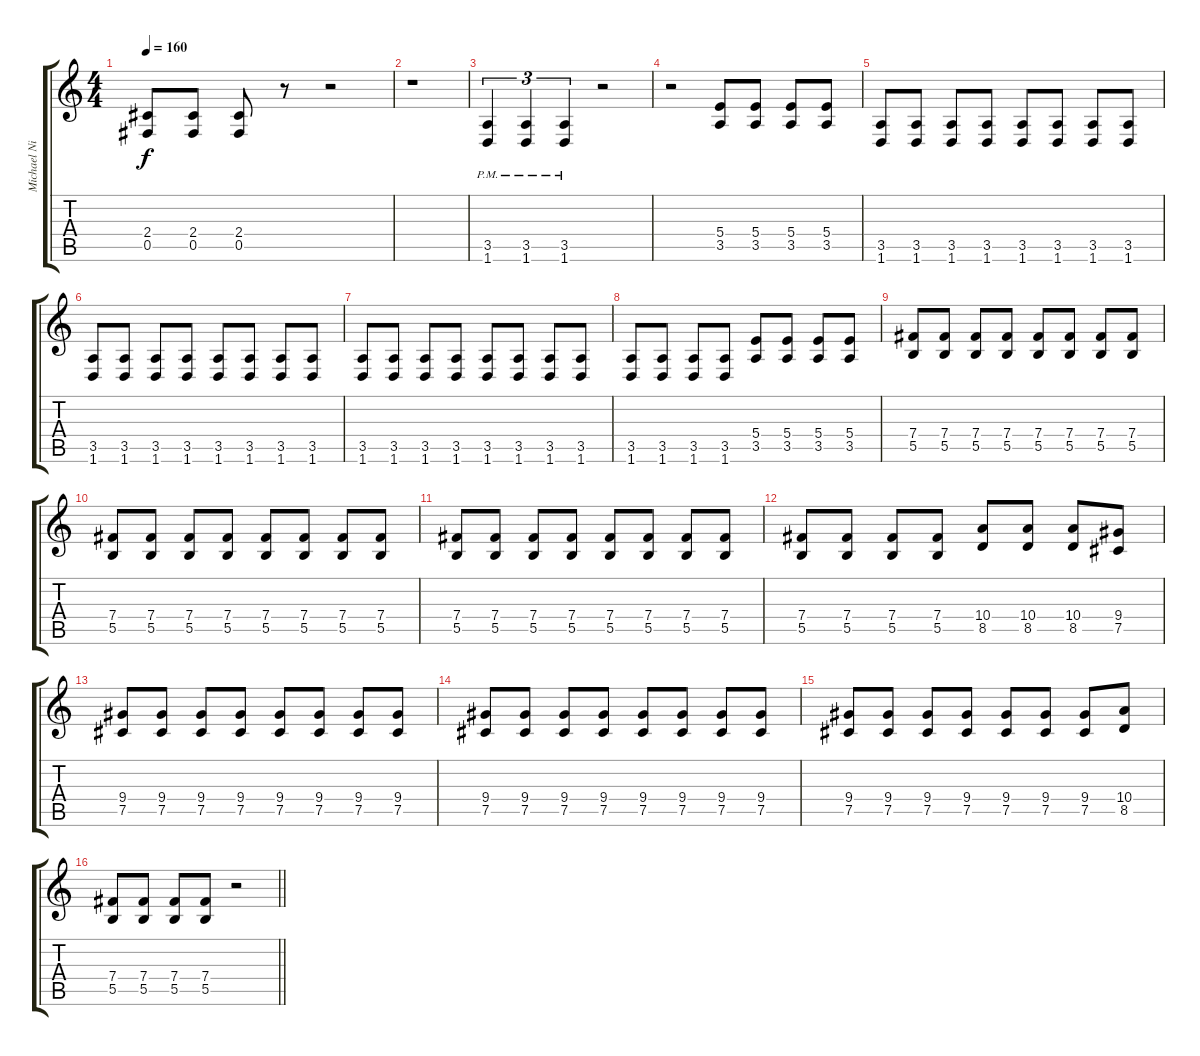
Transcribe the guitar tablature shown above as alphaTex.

\track ("Michael Niklasson" "Michael Ni") {instrument overdrivenguitar}
\staff {score tabs}
\tuning (Db4 Ab3 E3 B2 Gb2 Db2) {hide}
\ts (4 4)
\tempo 160
\clef g2
\ks c
(2.4 0.5).8{dy f instrument overdrivenguitar} (2.4 0.5).8 (2.4 0.5).8 r.8 r.2 |
r.1 |
(3.5{pm} 1.6{pm}).4{tu (3 2)} (3.5{pm} 1.6{pm}).4{tu (3 2)} (3.5{pm} 1.6{pm}).4{tu (3 2)} r.2 |
r.2 (5.4 3.5).8 (5.4 3.5).8 (5.4 3.5).8 (5.4 3.5).8 |
(3.5 1.6).8 (3.5 1.6).8 (3.5 1.6).8 (3.5 1.6).8 (3.5 1.6).8 (3.5 1.6).8 (3.5 1.6).8 (3.5 1.6).8 |
(3.5 1.6).8 (3.5 1.6).8 (3.5 1.6).8 (3.5 1.6).8 (3.5 1.6).8 (3.5 1.6).8 (3.5 1.6).8 (3.5 1.6).8 |
(3.5 1.6).8 (3.5 1.6).8 (3.5 1.6).8 (3.5 1.6).8 (3.5 1.6).8 (3.5 1.6).8 (3.5 1.6).8 (3.5 1.6).8 |
(3.5 1.6).8 (3.5 1.6).8 (3.5 1.6).8 (3.5 1.6).8 (5.4 3.5).8 (5.4 3.5).8 (5.4 3.5).8 (5.4 3.5).8 |
(7.4 5.5).8 (7.4 5.5).8 (7.4 5.5).8 (7.4 5.5).8 (7.4 5.5).8 (7.4 5.5).8 (7.4 5.5).8 (7.4 5.5).8 |
(7.4 5.5).8 (7.4 5.5).8 (7.4 5.5).8 (7.4 5.5).8 (7.4 5.5).8 (7.4 5.5).8 (7.4 5.5).8 (7.4 5.5).8 |
(7.4 5.5).8 (7.4 5.5).8 (7.4 5.5).8 (7.4 5.5).8 (7.4 5.5).8 (7.4 5.5).8 (7.4 5.5).8 (7.4 5.5).8 |
(7.4 5.5).8 (7.4 5.5).8 (7.4 5.5).8 (7.4 5.5).8 (10.4 8.5).8 (10.4 8.5).8 (10.4 8.5).8 (9.4 7.5).8 |
(9.4 7.5).8 (9.4 7.5).8 (9.4 7.5).8 (9.4 7.5).8 (9.4 7.5).8 (9.4 7.5).8 (9.4 7.5).8 (9.4 7.5).8 |
(9.4 7.5).8 (9.4 7.5).8 (9.4 7.5).8 (9.4 7.5).8 (9.4 7.5).8 (9.4 7.5).8 (9.4 7.5).8 (9.4 7.5).8 |
(9.4 7.5).8 (9.4 7.5).8 (9.4 7.5).8 (9.4 7.5).8 (9.4 7.5).8 (9.4 7.5).8 (9.4 7.5).8 (10.4 8.5).8 |
\barLineRight lightlight
(7.4 5.5).8 (7.4 5.5).8 (7.4 5.5).8 (7.4 5.5).8 r.2
